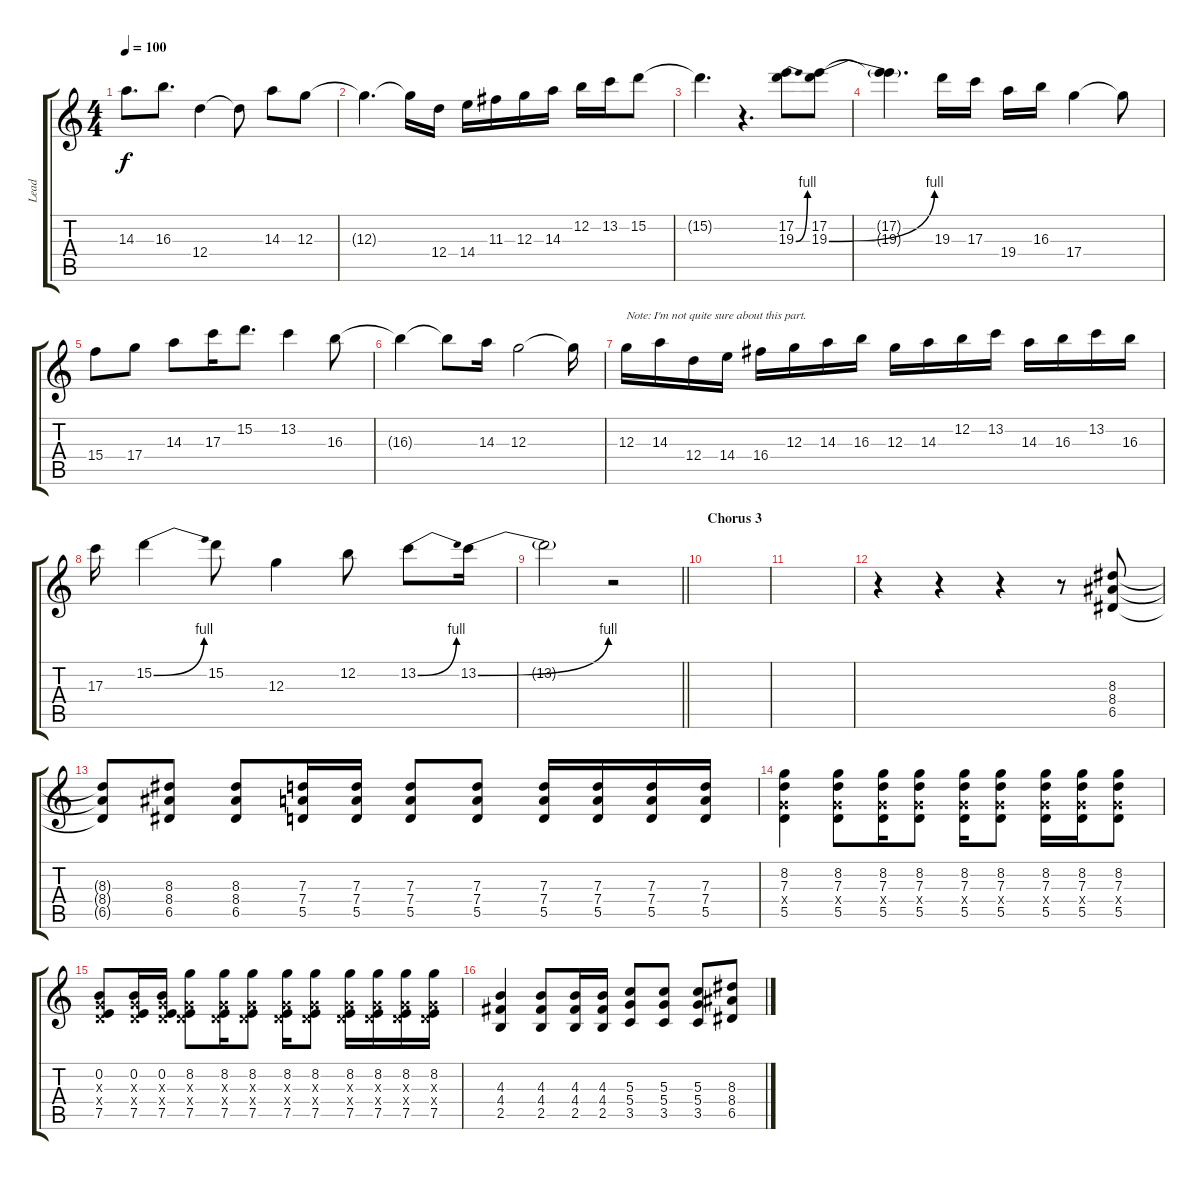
\track ("Lead" "Lead") {instrument overdrivenguitar}
\staff {score tabs}
\tuning (E4 B3 G3 D3 A2 E2) {hide}
\ts (4 4)
\tempo 100
\clef g2
\ks c
14.3.8{d dy f} 16.3.8{d} 12.4.4 12.4{t}.8 14.3.8 12.3.8 |
12.3{t}.4{d} 12.3{t}.16 12.4.16 14.4.16 11.3.16 12.3.16 14.3.16 12.2.16 13.2.16 15.2.8 |
15.2{t}.4{d} r.4{d} (17.2 19.3{be (bend 0 0 60 4)}).8 (17.2 19.3{be (bend 0 0 60 4)}).8 |
(17.2{t} 19.3{t}).4{d} 19.3.16 17.3.16 19.4.16 16.3.16 17.4.4 17.4{t}.8 |
15.4.8 17.4.8 14.3.8 17.3.16 15.2.8{d} 13.2.4 16.3.8 |
16.3{t}.4 16.3{t}.8 14.3.16 12.3.2 12.3{t}.16 |
12.3.16{txt "Note: I'm not quite sure about this part."} 14.3.16 12.4.16 14.4.16 16.4.16 12.3.16 14.3.16 16.3.16 12.3.16 14.3.16 12.2.16 13.2.16 14.3.16 16.3.16 13.2.16 16.3.16 |
17.3.16 15.2{be (bend 0 0 60 4)}.4 15.2.8 12.3.4 12.2.8 13.2{be (bend 0 0 60 4)}.8 13.2{be (bend 0 0 60 4)}.16 |
\barLineRight lightlight
13.2{t}.2 r.2 |
\section ("" "Chorus 3")
|
|
r.4{volume 10} r.4 r.4 r.8 (8.3 8.4 6.5).8 |
(8.3{t} 8.4{t} 6.5{t}).8 (8.3 8.4 6.5).8 (8.3 8.4 6.5).8 (7.3 7.4 5.5).16 (7.3 7.4 5.5).16 (7.3 7.4 5.5).8 (7.3 7.4 5.5).8 (7.3 7.4 5.5).16 (7.3 7.4 5.5).16 (7.3 7.4 5.5).16 (7.3 7.4 5.5).16 |
(8.2 7.3 5.4{x} 5.5).4 (8.2 7.3 5.4{x} 5.5).8 (8.2 7.3 5.4{x} 5.5).16 (8.2 7.3 5.4{x} 5.5).8 (8.2 7.3 5.4{x} 5.5).16 (8.2 7.3 5.4{x} 5.5).8 (8.2 7.3 5.4{x} 5.5).16 (8.2 7.3 5.4{x} 5.5).16 (8.2 7.3 5.4{x} 5.5).8 |
(0.2 0.3{x} 0.4{x} 7.5).8 (0.2 0.3{x} 0.4{x} 7.5).16 (0.2 0.3{x} 0.4{x} 7.5).16 (8.2 0.3{x} 0.4{x} 7.5).8 (8.2 0.3{x} 0.4{x} 7.5).16 (8.2 0.3{x} 0.4{x} 7.5).8 (8.2 0.3{x} 0.4{x} 7.5).16 (8.2 0.3{x} 0.4{x} 7.5).8 (8.2 0.3{x} 0.4{x} 7.5).16 (8.2 0.3{x} 0.4{x} 7.5).16 (8.2 0.3{x} 0.4{x} 7.5).16 (8.2 0.3{x} 0.4{x} 7.5).16 |
(4.3 4.4 2.5).4 (4.3 4.4 2.5).8 (4.3 4.4 2.5).16 (4.3 4.4 2.5).16 (5.3 5.4 3.5).8 (5.3 5.4 3.5).8 (5.3 5.4 3.5).8 (8.3 8.4 6.5).8
